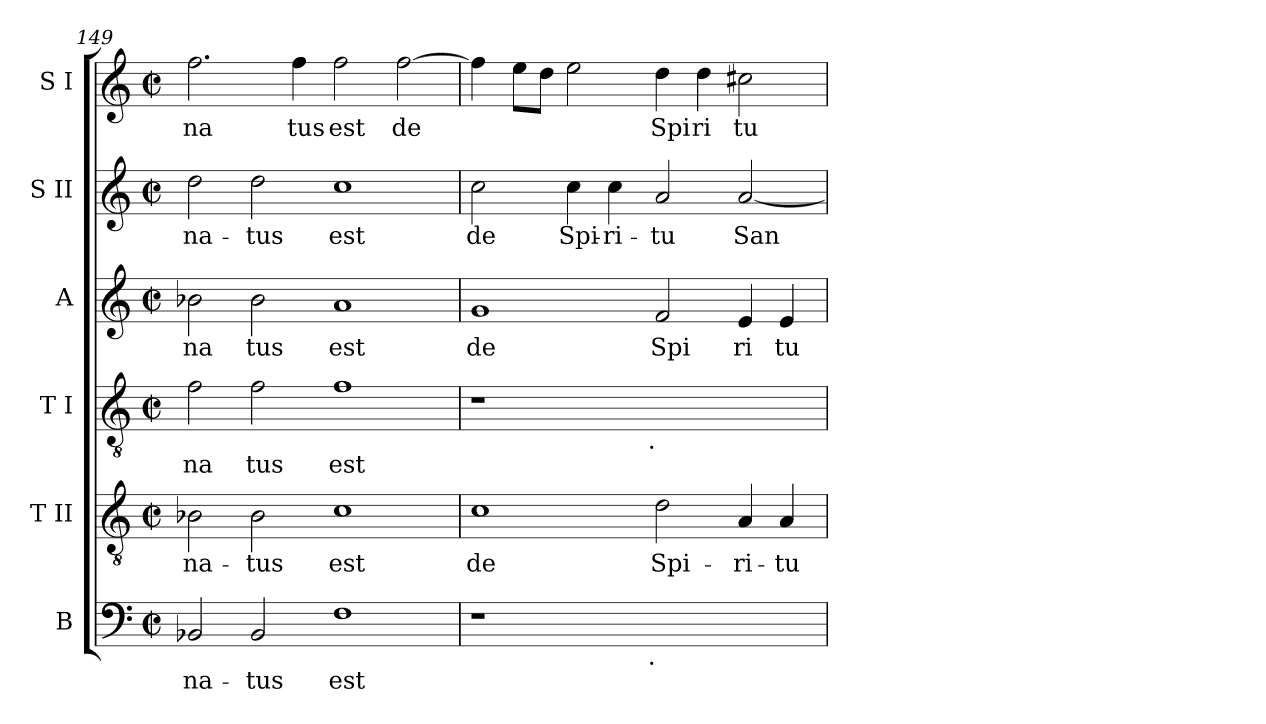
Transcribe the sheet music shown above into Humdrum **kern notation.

**kern	**text	**kern	**text	**kern	**text	**kern	**text	**kern	**text	**kern	**text
*part6	*part6	*part5	*part5	*part4	*part4	*part3	*part3	*part2	*part2	*part1	*part1
*staff6	*staff6	*staff5	*staff5	*staff4	*staff4	*staff3	*staff3	*staff2	*staff2	*staff1	*staff1
*I"B	*	*I"T II	*	*I"T I	*	*I"A	*	*I"S II	*	*I"S I	*
*I'B	*	*I'T II	*	*I'T I	*	*I'A	*	*I'S II	*	*I'S I	*
*clefF4	*	*clefGv2	*	*clefGv2	*	*clefG2	*	*clefG2	*	*clefG2	*
*k[]	*	*k[]	*	*k[]	*	*k[]	*	*k[]	*	*k[]	*
*C:	*	*C:	*	*C:	*	*C:	*	*C:	*	*C:	*
*M2/2	*	*M2/2	*	*M2/2	*	*M2/2	*	*M2/2	*	*M2/2	*
*met(c|)	*	*met(c|)	*	*met(c|)	*	*met(c|)	*	*met(c|)	*	*met(c|)	*
=149	=149	=149	=149	=149	=149	=149	=149	=149	=149	=149	=149
!	!LO:LY:b:cj	!	!LO:LY:b:cj	!	!LO:LY:b:cj	!	!LO:LY:b:cj	!	!LO:LY:b:cj	!	!LO:LY:b:cj
2BB-X/	-na-	2B-X\	-na-	2f\	na	2b-X\	na	2dd\	-na-	2.ff\	na
!	!LO:LY:b:cj	!	!LO:LY:b:cj	!	!LO:LY:b:cj	!	!LO:LY:b:cj	!	!LO:LY:b:cj	!	!
2BB-/	-tus	2B-\	-tus	2f\	tus	2b-\	tus	2dd\	-tus	.	.
!	!	!	!	!	!	!	!	!	!	!	!LO:LY:b:cj
.	.	.	.	.	.	.	.	.	.	4ff\	tus
!	!LO:LY:b:cj	!	!LO:LY:b:cj	!	!LO:LY:b:cj	!	!LO:LY:b:cj	!	!LO:LY:b:cj	!	!LO:LY:b:cj
1F	est	1c	est	1f	est	1a	est	1cc	est	2ff\	est
!	!	!	!	!	!	!	!	!	!	!	!LO:LY:b:cj
.	.	.	.	.	.	.	.	.	.	[>2ff\	de
=150	=150	=150	=150	=150	=150	=150	=150	=150	=150	=150	=150
!	!	!	!LO:LY:b:cj	!	!	!	!LO:LY:b:cj	!	!LO:LY:b:cj	!	!LO:LY:b:cj
*^	*	*	*	*^	*	*	*	*	*	*	*
1r	2ryy	.	1c	de	1r	2ryy	.	1g	de	2cc\	de	4ff\]	.
!	!	!	!	!	!	!	!	!	!	!	!	!	!LO:LY:b:cj
.	.	.	.	.	.	.	.	.	.	.	.	8ee\L	.
!	!	!	!	!	!	!	!	!	!	!	!	!	!LO:LY:b:cj
.	.	.	.	.	.	.	.	.	.	.	.	8dd\J	.
!	!	!	!	!	!	!	!	!	!	!	!LO:LY:b:cj	!	!LO:LY:b:cj
.	4ryy	.	.	.	.	4ryy	.	.	.	4cc\	Spi-	2ee\	.
!	!	!	!	!	!	!	!	!	!	!	!LO:LY:b:cj	!	!
.	8...ryy	.	.	.	.	8...ryy	.	.	.	4cc\	-ri-	.	.
!	!	!	!	!	!	!LO:TX:b:t=.	!	!	!	!	!	!	!
!	!LO:TX:b:t=.	!	!	!	!	!	!	!	!	!	!	!	!
.	1ryy	.	.	.	.	1ryy	.	.	.	.	.	.	.
!	!	!	!	!LO:LY:b:cj	!	!	!	!	!LO:LY:b:cj	!	!LO:LY:b:cj	!	!LO:LY:b:cj
1ryy	.	.	2d\	Spi-	1ryy	.	.	2f/	Spi	2a/	-tu	4dd\	Spi
!	!	!	!	!	!	!	!	!	!	!	!	!	!LO:LY:b:cj
.	.	.	.	.	.	.	.	.	.	.	.	4dd\	ri
!	!	!	!	!LO:LY:b:cj	!	!	!	!	!LO:LY:b:cj	!	!LO:LY:b:cj	!	!LO:LY:b:cj
.	.	.	4A/	-ri-	.	.	.	4e/	ri	[<2a/	San-	2cc#X\	tu
!	!	!	!	!LO:LY:b:cj	!	!	!	!	!LO:LY:b:cj	!	!	!	!
.	.	.	4A/	-tu	.	.	.	4e/	tu	.	.	.	.
.	64ryy	.	.	.	.	64ryy	.	.	.	.	.	.	.
*v	*v	*	*	*	*v	*v	*	*	*	*	*	*	*
=	=	=	=	=	=	=	=	=	=	=	=
*-	*-	*-	*-	*-	*-	*-	*-	*-	*-	*-	*-
